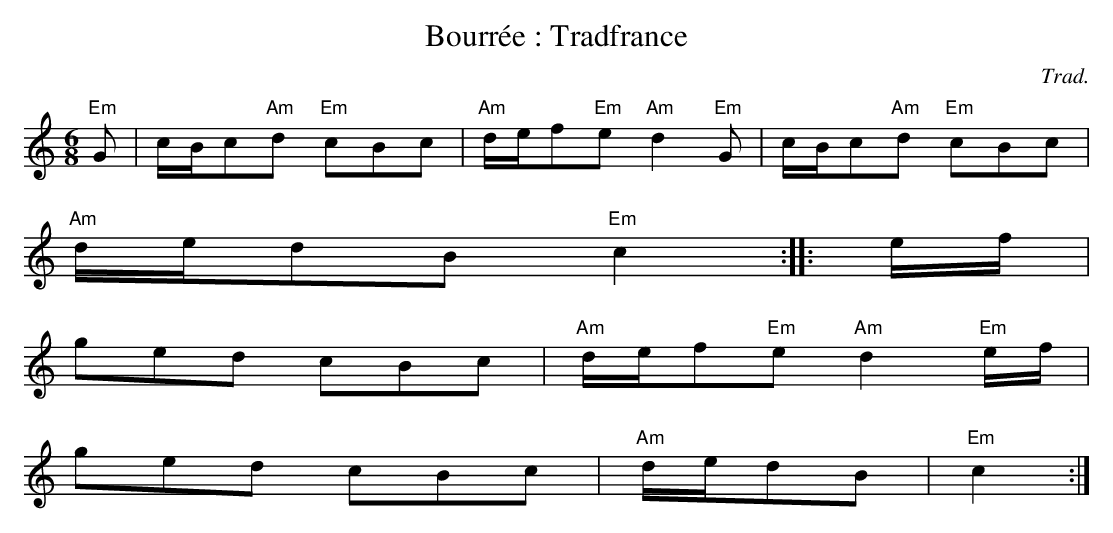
X:1
T:Bourrée : Tradfrance
C:Trad.
M:6/8
L:1/16
K:C
"Em"G2 | cBc2"Am"d2 "Em"c2B2c2 | "Am"def2"Em"e2 "Am"d4 "Em"G2 | cBc2"Am"d2 "Em"c2B2c2 |
"Am"ded2B2 "Em"c4 :: ef |
g2e2d2 c2B2c2 | "Am"def2"Em"e2 "Am"d4 "Em"ef |
g2e2d2 c2B2c2 | "Am"ded2B2 | "Em"c4 :|
